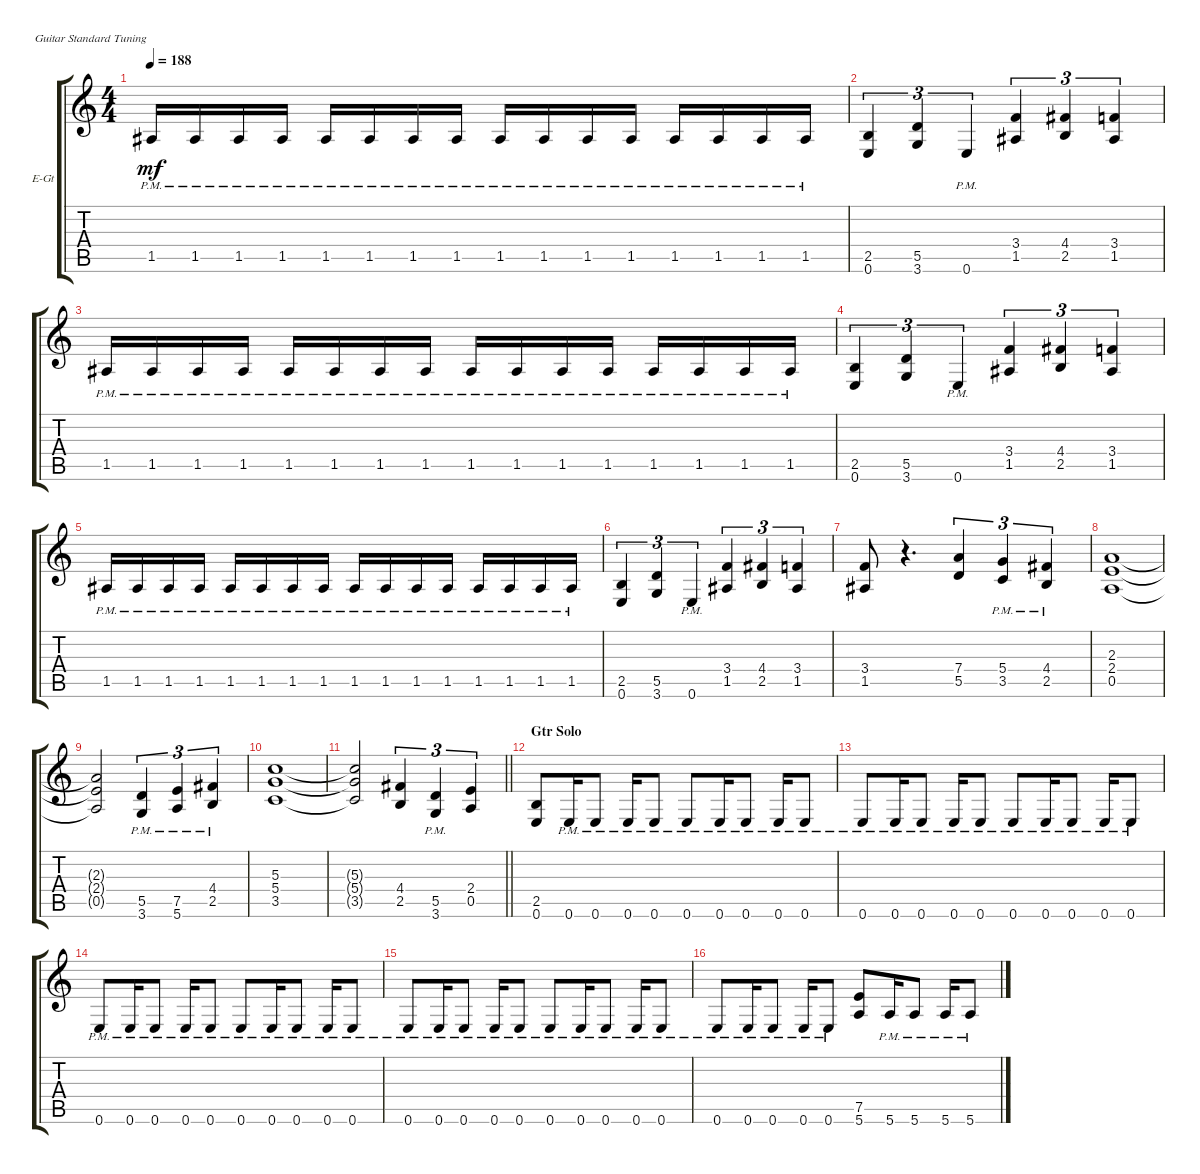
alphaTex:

\bracketExtendMode groupsimilarinstruments
\firstSystemTrackNameOrientation horizontal
\otherSystemsTrackNameOrientation horizontal
\track ("Gtr Dist 2" "E-Gt") {instrument overdrivenguitar}
\staff {score tabs}
\tuning (E4 B3 G3 D3 A2 E2)
\ts (4 4)
\tempo 188
\clef g2
\ks c
1.5{pm}.16{dy mf} 1.5{pm}.16 1.5{pm}.16 1.5{pm}.16 1.5{pm}.16 1.5{pm}.16 1.5{pm}.16 1.5{pm}.16 1.5{pm}.16 1.5{pm}.16 1.5{pm}.16 1.5{pm}.16 1.5{pm}.16 1.5{pm}.16 1.5{pm}.16 1.5{pm}.16 |
(2.5 0.6).4{tu (3 2)} (5.5 3.6).4{tu (3 2)} 0.6{pm}.4{tu (3 2)} (3.4 1.5).4{tu (3 2)} (4.4 2.5).4{tu (3 2)} (3.4 1.5).4{tu (3 2)} |
1.5{pm}.16 1.5{pm}.16 1.5{pm}.16 1.5{pm}.16 1.5{pm}.16 1.5{pm}.16 1.5{pm}.16 1.5{pm}.16 1.5{pm}.16 1.5{pm}.16 1.5{pm}.16 1.5{pm}.16 1.5{pm}.16 1.5{pm}.16 1.5{pm}.16 1.5{pm}.16 |
(2.5 0.6).4{tu (3 2)} (5.5 3.6).4{tu (3 2)} 0.6{pm}.4{tu (3 2)} (3.4 1.5).4{tu (3 2)} (4.4 2.5).4{tu (3 2)} (3.4 1.5).4{tu (3 2)} |
1.5{pm}.16 1.5{pm}.16 1.5{pm}.16 1.5{pm}.16 1.5{pm}.16 1.5{pm}.16 1.5{pm}.16 1.5{pm}.16 1.5{pm}.16 1.5{pm}.16 1.5{pm}.16 1.5{pm}.16 1.5{pm}.16 1.5{pm}.16 1.5{pm}.16 1.5{pm}.16 |
(2.5 0.6).4{tu (3 2)} (5.5 3.6).4{tu (3 2)} 0.6{pm}.4{tu (3 2)} (3.4 1.5).4{tu (3 2)} (4.4 2.5).4{tu (3 2)} (3.4 1.5).4{tu (3 2)} |
(3.4 1.5).8 r.4{d} (7.4 5.5).4{tu (3 2)} (5.4{pm} 3.5{pm}).4{tu (3 2)} (4.4{pm} 2.5{pm}).4{tu (3 2)} |
(2.3 2.4 0.5).1 |
(2.3{t} 2.4{t} 0.5{t}).2 (5.5{pm} 3.6{pm}).4{tu (3 2)} (7.5{pm} 5.6{pm}).4{tu (3 2)} (4.4{pm} 2.5{pm}).4{tu (3 2)} |
(5.3 5.4 3.5).1 |
\barLineRight lightlight
(5.3{t} 5.4{t} 3.5{t}).2 (4.4 2.5).4{tu (3 2)} (5.5{pm} 3.6{pm}).4{tu (3 2)} (2.4 0.5).4{tu (3 2)} |
\section ("" "Gtr Solo")
(2.5 0.6).8 0.6{pm}.16 0.6{pm}.8 0.6{pm}.16 0.6{pm}.8 0.6{pm}.8 0.6{pm}.16 0.6{pm}.8 0.6{pm}.16 0.6{pm}.8 |
0.6{pm}.8 0.6{pm}.16 0.6{pm}.8 0.6{pm}.16 0.6{pm}.8 0.6{pm}.8 0.6{pm}.16 0.6{pm}.8 0.6{pm}.16 0.6{pm}.8 |
0.6{pm}.8 0.6{pm}.16 0.6{pm}.8 0.6{pm}.16 0.6{pm}.8 0.6{pm}.8 0.6{pm}.16 0.6{pm}.8 0.6{pm}.16 0.6{pm}.8 |
0.6{pm}.8 0.6{pm}.16 0.6{pm}.8 0.6{pm}.16 0.6{pm}.8 0.6{pm}.8 0.6{pm}.16 0.6{pm}.8 0.6{pm}.16 0.6{pm}.8 |
0.6{pm}.8 0.6{pm}.16 0.6{pm}.8 0.6{pm}.16 0.6{pm}.8 (7.5 5.6).8 5.6{pm}.16 5.6{pm}.8 5.6{pm}.16 5.6{pm}.8
